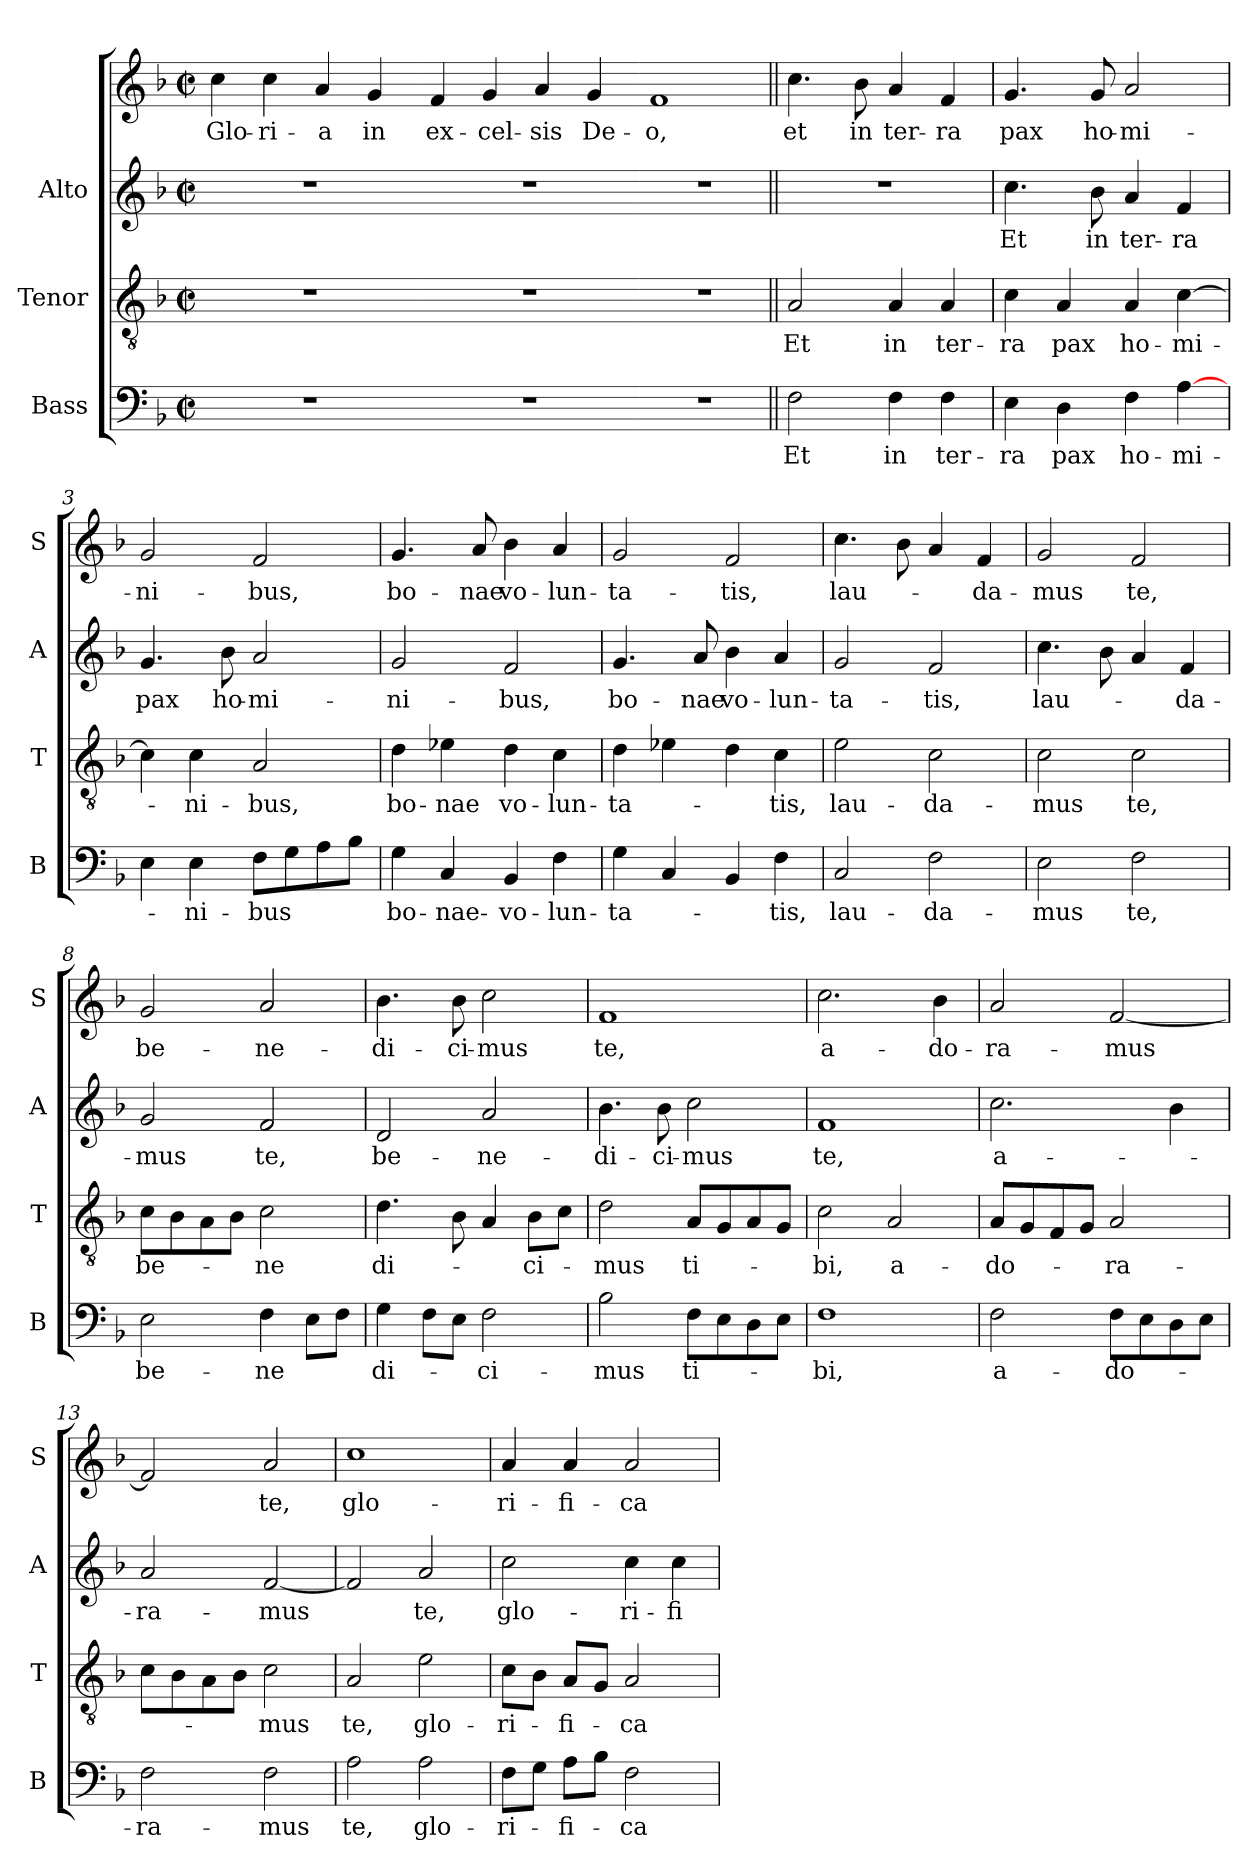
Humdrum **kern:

**kern	**text	**kern	**text	**kern	**text	**kern	**text
*part4	*part4	*part3	*part3	*part2	*part2	*part1	*part1
*staff4	*staff4	*staff3	*staff3	*staff2	*staff2	*staff1	*staff1
*I"Bass	*	*I"Tenor	*	*I"Alto	*	*	*
*I'B	*	*I'T	*	*I'A	*	*I'S	*
*clefF4	*	*clefGv2	*	*clefG2	*	*clefG2	*
*k[b-]	*	*k[b-]	*	*k[b-]	*	*k[b-]	*
*F:	*	*F:	*	*F:	*	*F:	*
*M2/2	*	*M2/2	*	*M2/2	*	*M2/2	*
*met(c|)	*	*met(c|)	*	*met(c|)	*	*met(c|)	*
=	=	=	=	=	=	=	=
1r	.	1r	.	1r	.	4cc	Glo-
.	.	.	.	.	.	4cc	-ri-
.	.	.	.	.	.	4a	-a
.	.	.	.	.	.	4g	in
=1X-	=1X-	=1X-	=1X-	=1X-	=1X-	=1X-	=1X-
1r	.	1r	.	1r	.	4f	ex-
.	.	.	.	.	.	4g	-cel-
.	.	.	.	.	.	4a	-sis
.	.	.	.	.	.	4g	De-
=2X-	=2X-	=2X-	=2X-	=2X-	=2X-	=2X-	=2X-
1r	.	1r	.	1r	.	1f	-o,
!!LO:LB:g=z
=1||	=1||	=1||	=1||	=1||	=1||	=1||	=1||
2F\	Et	2A/	Et	1r	.	4.cc\	et
.	.	.	.	.	.	8b-\	in
4F\	in	4A/	in	.	.	4a/	ter-
4F\	ter-	4A/	ter-	.	.	4f/	-ra
=2	=2	=2	=2	=2	=2	=2	=2
4E\	-ra	4c\	-ra	4.cc\	Et	4.g/	pax
4D\	pax	4A/	pax	.	.	.	.
.	.	.	.	8b-\	in	8g/	ho-
4F\	ho-	4A/	ho-	4a/	ter-	2a/	-mi-
[4A\	-mi-	[4c\	-mi-	4f/	-ra	.	.
=3	=3	=3	=3	=3	=3	=3	=3
4E\	.	4c\]	.	4.g/	pax	2g/	-ni-
4E\	-ni-	4c\	-ni-	.	.	.	.
.	.	.	.	8b-\	ho-	.	.
8F\L	-bus	2A/	-bus,	2a/	-mi-	2f/	-bus,
8G\	.	.	.	.	.	.	.
8A\	.	.	.	.	.	.	.
8B-\J	.	.	.	.	.	.	.
=4	=4	=4	=4	=4	=4	=4	=4
4G\	bo-	4d\	bo-	2g/	-ni-	4.g/	bo-
4C/	-nae-	4e-X\	-nae	.	.	.	.
.	.	.	.	.	.	8a/	-nae
4BB-/	-vo-	4d\	vo-	2f/	-bus,	4b-\	vo-
4F\	-lun-	4c\	-lun-	.	.	4a/	-lun-
=5	=5	=5	=5	=5	=5	=5	=5
4G\	-ta-	4d\	-ta-	4.g/	bo-	2g/	-ta-
4C/	.	4e-X\	.	.	.	.	.
.	.	.	.	8a/	-nae	.	.
4BB-/	.	4d\	.	4b-\	vo-	2f/	-tis,
4F\	-tis,	4c\	-tis,	4a/	-lun-	.	.
=6	=6	=6	=6	=6	=6	=6	=6
2C/	lau-	2e\	lau-	2g/	-ta-	4.cc\	lau-
.	.	.	.	.	.	8b-\	.
2F\	-da-	2c\	-da-	2f/	-tis,	4a/	.
.	.	.	.	.	.	4f/	-da-
!!LO:LB:g=z
=7	=7	=7	=7	=7	=7	=7	=7
2E\	-mus	2c\	-mus	4.cc\	lau-	2g/	-mus
.	.	.	.	8b-\	.	.	.
2F\	te,	2c\	te,	4a/	.	2f/	te,
.	.	.	.	4f/	-da-	.	.
=8	=8	=8	=8	=8	=8	=8	=8
2E\	be-	8c\L	be-	2g/	-mus	2g/	be-
.	.	8B-\	.	.	.	.	.
.	.	8A\	.	.	.	.	.
.	.	8B-\J	.	.	.	.	.
4F\	-ne	2c\	-ne	2f/	te,	2a/	-ne-
8E\L	.	.	.	.	.	.	.
8F\J	.	.	.	.	.	.	.
=9	=9	=9	=9	=9	=9	=9	=9
4G\	di-	4.d\	di-	2d/	be-	4.b-\	-di-
8F\L	.	.	.	.	.	.	.
8E\J	.	8B-\	.	.	.	8b-\	-ci-
2F\	-ci-	4A/	.	2a/	-ne-	2cc\	-mus
.	.	8B-\L	-ci-	.	.	.	.
.	.	8c\J	.	.	.	.	.
=10	=10	=10	=10	=10	=10	=10	=10
2B-\	-mus	2d\	-mus	4.b-\	-di-	1f	te,
.	.	.	.	8b-\	-ci-	.	.
8F\L	ti-	8A/L	ti-	2cc\	-mus	.	.
8E\	.	8G/	.	.	.	.	.
8D\	.	8A/	.	.	.	.	.
8E\J	.	8G/J	.	.	.	.	.
=11	=11	=11	=11	=11	=11	=11	=11
1F	-bi,	2c\	-bi,	1f	te,	2.cc\	a-
.	.	2A/	a-	.	.	.	.
.	.	.	.	.	.	4b-\	-do-
=12	=12	=12	=12	=12	=12	=12	=12
2F\	a-	8A/L	-do-	2.cc\	a-	2a/	-ra-
.	.	8G/	.	.	.	.	.
.	.	8F/	.	.	.	.	.
.	.	8G/J	.	.	.	.	.
8F\L	-do-	2A/	-ra-	.	.	[2f/	-mus
8E\	.	.	.	.	.	.	.
8D\	.	.	.	4b-\	.	.	.
8E\J	.	.	.	.	.	.	.
!!LO:LB:g=z
=13	=13	=13	=13	=13	=13	=13	=13
2F\	-ra-	8c\L	.	2a/	-ra-	2f/]	.
.	.	8B-\	.	.	.	.	.
.	.	8A\	.	.	.	.	.
.	.	8B-\J	.	.	.	.	.
2F\	-mus	2c\	-mus	[2f/	-mus	2a/	te,
=14	=14	=14	=14	=14	=14	=14	=14
2A\	te,	2A/	te,	2f/]	.	1cc	glo-
2A\	glo-	2e\	glo-	2a/	te,	.	.
=15	=15	=15	=15	=15	=15	=15	=15
8F\L	-ri-	8c\L	-ri-	2cc\	glo-	4a/	-ri-
8G\J	.	8B-\J	.	.	.	.	.
8A\L	-fi-	8A/L	-fi-	.	.	4a/	-fi-
8B-\J	.	8G/J	.	.	.	.	.
2F\	-ca-	2A/	-ca-	4cc\	-ri-	2a/	-ca-
.	.	.	.	4cc\	-fi-	.	.
=	=	=	=	=	=	=	=
*-	*-	*-	*-	*-	*-	*-	*-
